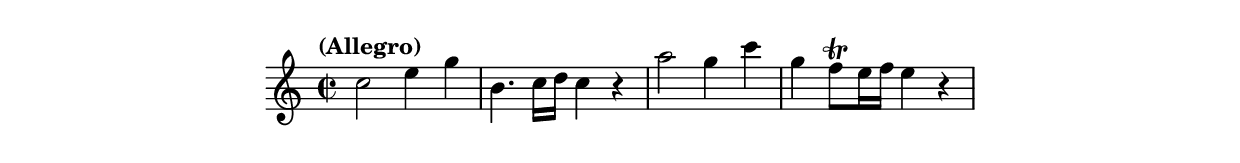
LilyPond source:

\version "2.15.32"
\include "indice.ily"
\new Staff \relative f {
  \time 2/2
  \key c \major
  \clef treble
  \tempo "(Allegro)"
  c''2 e4 g
  b,4. c16 d c4 r
  a'2 g4 c
  g4 f8 \trill e16 f e4 r
}